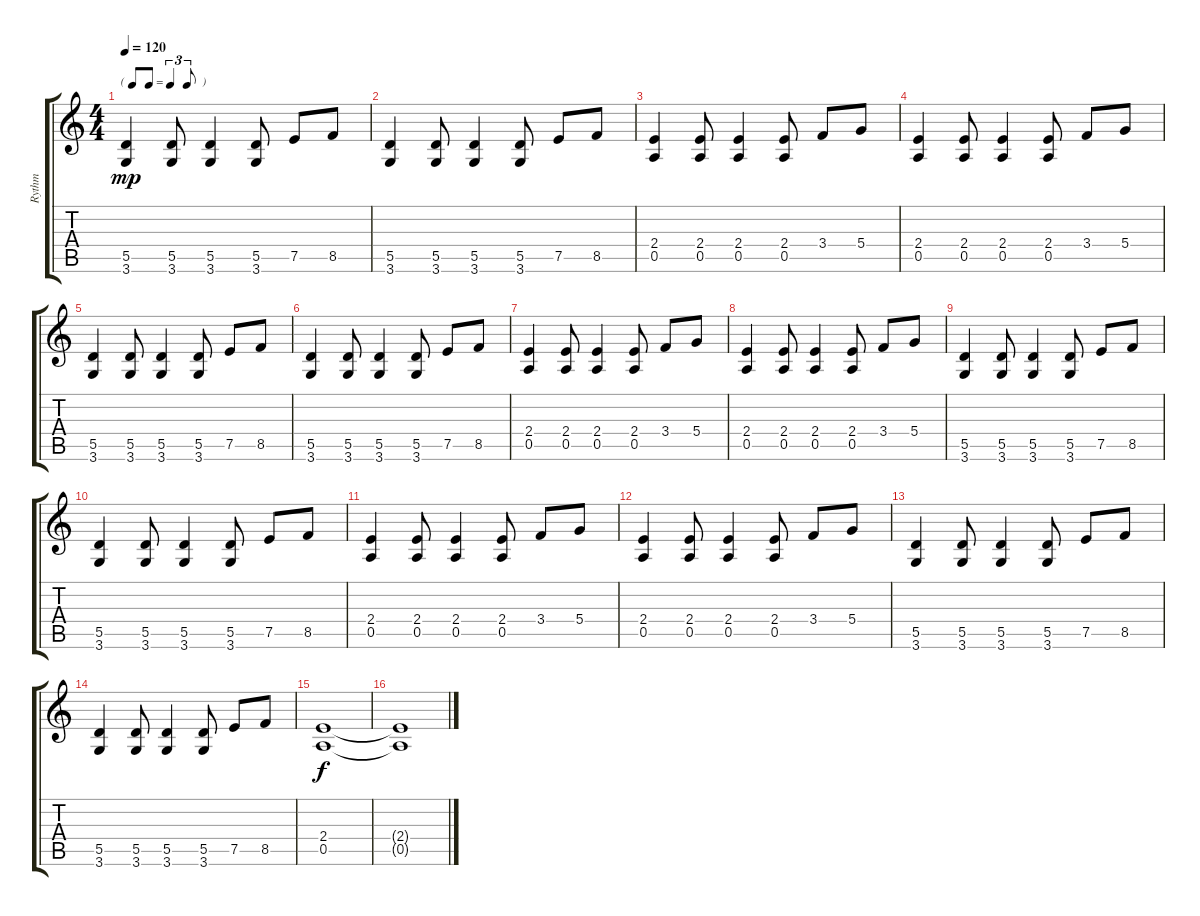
\track ("Rythm" "Rythm") {instrument distortionguitar}
\staff {score tabs}
\tuning (E4 B3 G3 D3 A2 E2) {hide}
\ts (4 4)
\tf triplet8th
\tempo 120
\clef g2
\ks c
(5.5 3.6).4{dy mp} (5.5 3.6).8 (5.5 3.6).4 (5.5 3.6).8 7.5.8 8.5.8 |
(5.5 3.6).4 (5.5 3.6).8 (5.5 3.6).4 (5.5 3.6).8 7.5.8 8.5.8 |
(2.4 0.5).4 (2.4 0.5).8 (2.4 0.5).4 (2.4 0.5).8 3.4.8 5.4.8 |
(2.4 0.5).4 (2.4 0.5).8 (2.4 0.5).4 (2.4 0.5).8 3.4.8 5.4.8 |
(5.5 3.6).4 (5.5 3.6).8 (5.5 3.6).4 (5.5 3.6).8 7.5.8 8.5.8 |
(5.5 3.6).4 (5.5 3.6).8 (5.5 3.6).4 (5.5 3.6).8 7.5.8 8.5.8 |
(2.4 0.5).4 (2.4 0.5).8 (2.4 0.5).4 (2.4 0.5).8 3.4.8 5.4.8 |
(2.4 0.5).4 (2.4 0.5).8 (2.4 0.5).4 (2.4 0.5).8 3.4.8 5.4.8 |
(5.5 3.6).4 (5.5 3.6).8 (5.5 3.6).4 (5.5 3.6).8 7.5.8 8.5.8 |
(5.5 3.6).4 (5.5 3.6).8 (5.5 3.6).4 (5.5 3.6).8 7.5.8 8.5.8 |
(2.4 0.5).4 (2.4 0.5).8 (2.4 0.5).4 (2.4 0.5).8 3.4.8 5.4.8 |
(2.4 0.5).4 (2.4 0.5).8 (2.4 0.5).4 (2.4 0.5).8 3.4.8 5.4.8 |
(5.5 3.6).4 (5.5 3.6).8 (5.5 3.6).4 (5.5 3.6).8 7.5.8 8.5.8 |
(5.5 3.6).4 (5.5 3.6).8 (5.5 3.6).4 (5.5 3.6).8 7.5.8 8.5.8 |
(2.4 0.5).1{dy f} |
(2.4{t} 0.5{t}).1
